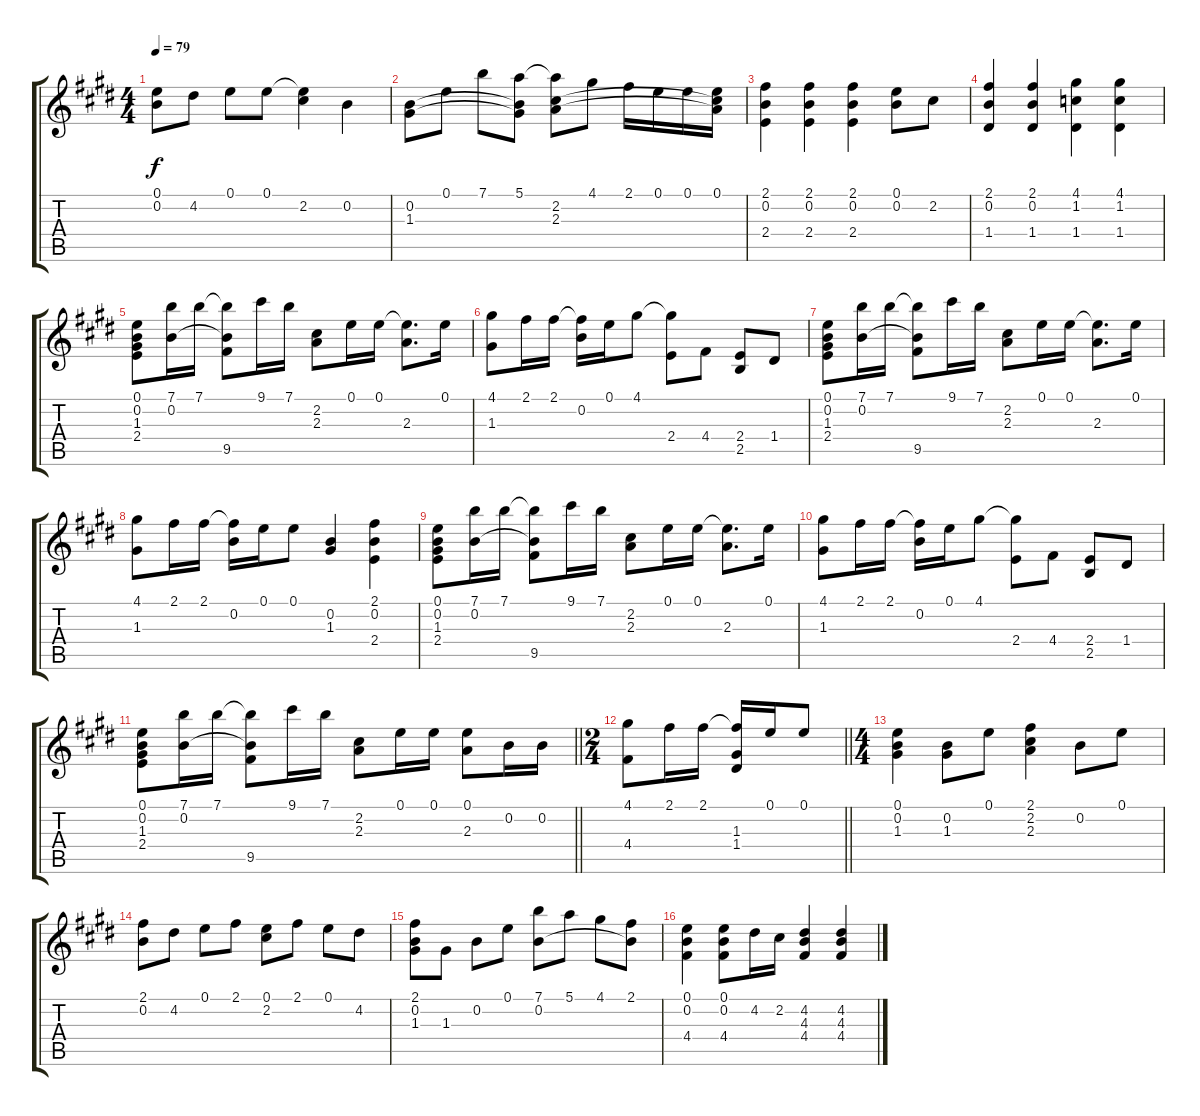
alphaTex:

\track "" {instrument acousticguitarsteel}
\staff {score tabs}
\tuning (E4 B3 G3 D3 A2 E2) {hide}
\ts (4 4)
\tempo 79
\clef g2
\ks e
(0.1 0.2).8{dy f} 4.2.8 0.1.8 0.1.8 (0.1{t} 2.2).4 0.2.4 |
(0.2 1.3).8 0.1.8 7.1.8 (5.1 0.2{t} 1.3{t}).8 (5.1{t} 2.2 2.3).8 4.1.8 2.1.16 0.1.16 0.1.16 (0.1 2.2{t} 2.3{t}).16 |
(2.1 0.2 2.4).4 (2.1 0.2 2.4).4 (2.1 0.2 2.4).4 (0.1 0.2).8 2.2.8 |
(2.1 0.2 1.4).4 (2.1 0.2 1.4).4 (4.1 1.2 1.4).4 (4.1 1.2 1.4).4 |
(0.1 0.2 1.3 2.4).8 (7.1 0.2).16 7.1.16 (7.1{t} 0.2{t} 9.5).8 9.1.16 7.1.16 (2.2 2.3).8 0.1.16 0.1.16 (0.1{t} 2.3).8{d} 0.1.16 |
(4.1 1.3).8 2.1.16 2.1.16 (2.1{t} 0.2).16 0.1.16 4.1.8 (4.1{t} 2.4).8 4.4.8 (2.4 2.5).8 1.4.8 |
(0.1 0.2 1.3 2.4).8 (7.1 0.2).16 7.1.16 (7.1{t} 0.2{t} 9.5).8 9.1.16 7.1.16 (2.2 2.3).8 0.1.16 0.1.16 (0.1{t} 2.3).8{d} 0.1.16 |
(4.1 1.3).8 2.1.16 2.1.16 (2.1{t} 0.2).16 0.1.16 0.1.8 (0.2 1.3).4 (2.1 0.2 2.4).4 |
(0.1 0.2 1.3 2.4).8 (7.1 0.2).16 7.1.16 (7.1{t} 0.2{t} 9.5).8 9.1.16 7.1.16 (2.2 2.3).8 0.1.16 0.1.16 (0.1{t} 2.3).8{d} 0.1.16 |
(4.1 1.3).8 2.1.16 2.1.16 (2.1{t} 0.2).16 0.1.16 4.1.8 (4.1{t} 2.4).8 4.4.8 (2.4 2.5).8 1.4.8 |
\barLineRight lightlight
(0.1 0.2 1.3 2.4).8 (7.1 0.2).16 7.1.16 (7.1{t} 0.2{t} 9.5).8 9.1.16 7.1.16 (2.2 2.3).8 0.1.16 0.1.16 (0.1 2.3).8 0.2.16 0.2.16 |
\ts (2 4)
\barLineRight lightlight
(4.1 4.4).8 2.1.16 2.1.16 (2.1{t} 1.3 1.4).16 0.1.16 0.1.8 |
\ts (4 4)
(0.1 0.2 1.3).4 (0.2 1.3).8 0.1.8 (2.1 2.2 2.3).4 0.2.8 0.1.8 |
(2.1 0.2).8 4.2.8 0.1.8 2.1.8 (0.1 2.2).8 2.1.8 0.1.8 4.2.8 |
(2.1 0.2 1.3).8 1.3.8 0.2.8 0.1.8 (7.1 0.2).8 5.1.8 4.1.8 (2.1 0.2{t}).8 |
(0.1 0.2 4.4).4 (0.1 0.2 4.4).8 4.2.16 2.2.16 (4.2 4.3 4.4).4 (4.2 4.3 4.4).4
